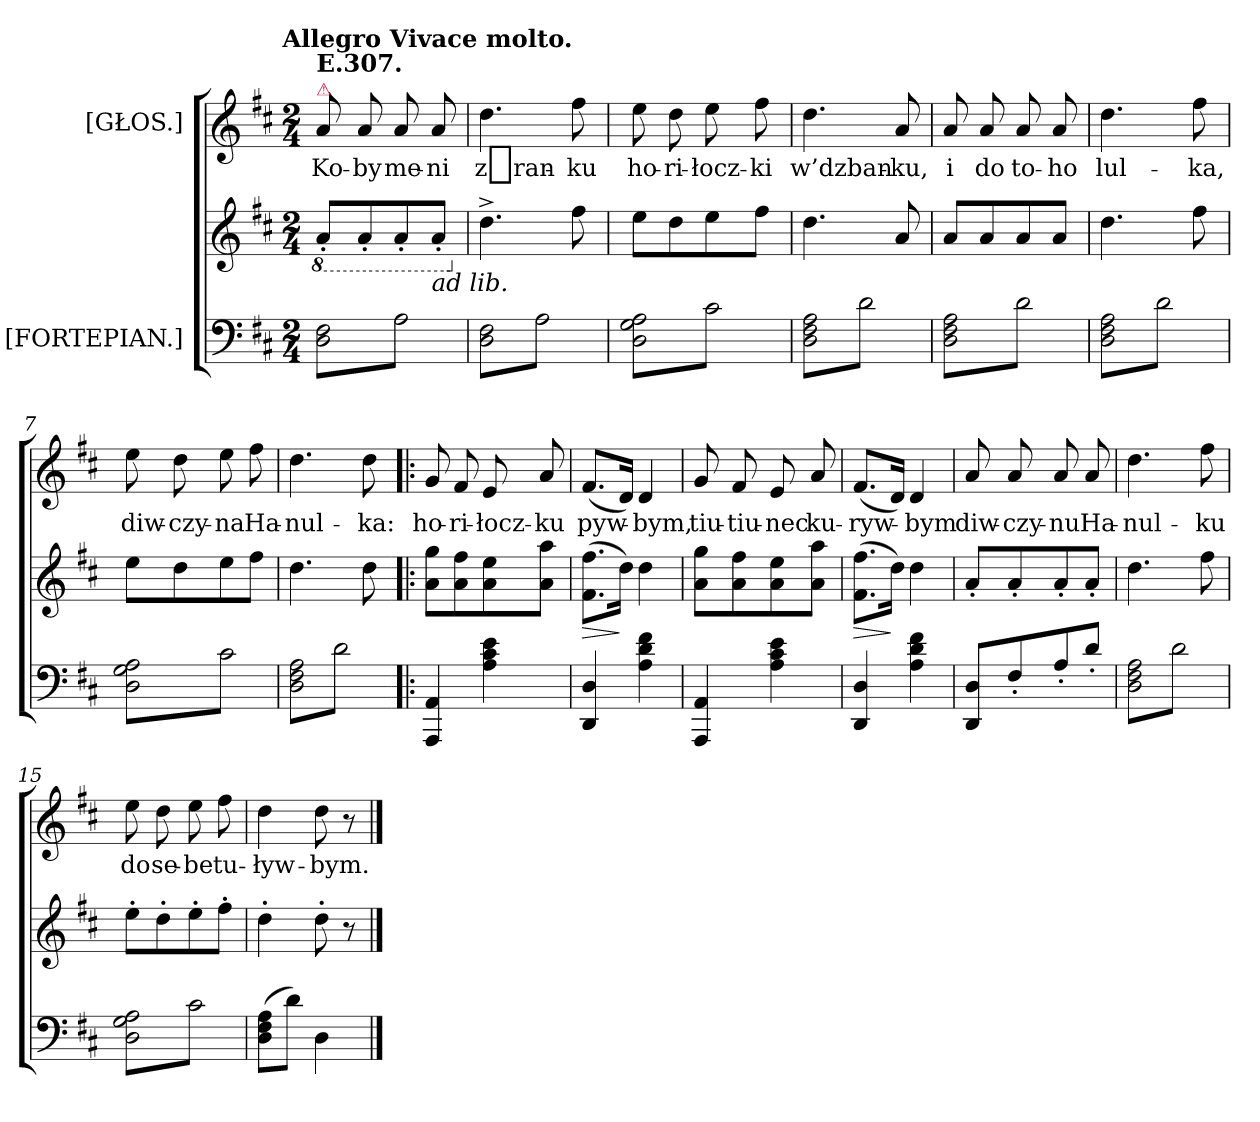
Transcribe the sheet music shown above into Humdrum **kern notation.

**kern	**kern	**dynam	**kern	**text
*part2	*part2	*part2	*part1	*part1
*staff3	*staff2	*staff2/3	*staff1	*staff1
*I"[FORTEPIAN.]	*	*	*I"[GŁOS.]	*
*clefF4	*clefG2	*	*clefG2	*
*k[f#c#]	*k[f#c#]	*	*k[f#c#]	*
*D:	*D:	*	*D:	*
!!LO:TX:omd:t=Allegro Vivace molto.
*M2/4	*M2/4	*	*M2/4	*
*MM160	*MM160	*	*MM160	*
*	*8ba	*	*	*
=1	=1	=1	=1	=1
!	!	!	!LO:TX:a:color=crimson:t=⚠	!
!	!	!	!LO:TX:a:B:t=E.307.	!
*tremolo	*	*	*	*
8D\ 8F#\L	8A'/L	.	8a/	Ko-
8A\	8A'/	.	8a/	-by
8D\ 8F#\	8A'/	.	8a/	me-
!	!LO:TX:b:i:t=ad lib.	!	!	!
8A\J	8A'/J	.	8a/	-ni
=2	=2	=2	=2	=2
*	*X8ba	*	*	*
8D\ 8F#\L	4.dd^<\	.	4.dd\	z_ran-
8A\	.	.	.	.
8D\ 8F#\	.	.	.	.
8A\J	8ff#\	.	8ff#\	-ku
=3	=3	=3	=3	=3
8D\ 8G\ 8A\L	8ee\L	.	8ee\	ho-
8c#\	8dd\	.	8dd\	-ri-
8D\ 8G\ 8A\	8ee\	.	8ee\	-łocz-
8c#\J	8ff#\J	.	8ff#\	-ki
=4	=4	=4	=4	=4
8D\ 8F#\ 8A\L	4.dd\	.	4.dd\	w’dzban-
8d\	.	.	.	.
8D\ 8F#\ 8A\	.	.	.	.
8d\J	8a/	.	8a/	-ku,
=5	=5	=5	=5	=5
8D\ 8F#\ 8A\L	8a/L	.	8a/	i
8d\	8a/	.	8a/	do
8D\ 8F#\ 8A\	8a/	.	8a/	to-
8d\J	8a/J	.	8a/	-ho
=6	=6	=6	=6	=6
8D\ 8F#\ 8A\L	4.dd\	.	4.dd\	lul-
8d\	.	.	.	.
8D\ 8F#\ 8A\	.	.	.	.
8d\J	8ff#\	.	8ff#\	-ka,
=7	=7	=7	=7	=7
8D\ 8G\ 8A\L	8ee\L	.	8ee\	diw-
8c#\	8dd\	.	8dd\	-czy-
8D\ 8G\ 8A\	8ee\	.	8ee\	-na
8c#\J	8ff#\J	.	8ff#\	Ha-
=8	=8	=8	=8	=8
8D\ 8F#\ 8A\L	4.dd\	.	4.dd\	-nul-
8d\	.	.	.	.
8D\ 8F#\ 8A\	.	.	.	.
8d\J	8dd\	.	8dd\	-ka:
*Xtremolo	*	*	*	*
=9!|:	=9!|:	=9!|:	=9!|:	=9!|:
4AAA/ 4AA/	8a\ 8gg\L	.	8g/	ho-
.	8a\ 8ff#\	.	8f#/	-ri-
4A\ 4c#\ 4e\	8a\ 8ee\	.	8e/	-łocz-
.	8a\ 8aa\J	.	8a/	-ku
=10	=10	=10	=10	=10
!	!	!LO:HP:b	!	!
4DD/ 4D/	(8.f#\ 8.ff#\L	>	(8.f#/L	pyw-
.	16dd\Jk)	]	16d/Jk)	.
4A\ 4d\ 4f#\	4dd\	.	4d/	-bym,
=11	=11	=11	=11	=11
4AAA/ 4AA/	8a\ 8gg\L	.	8g/	tiu-
.	8a\ 8ff#\	.	8f#/	-tiu-
4A\ 4c#\ 4e\	8a\ 8ee\	.	8e/	-nec
.	8a\ 8aa\J	.	8a/	ku-
=12	=12	=12	=12	=12
!	!	!LO:HP:b	!	!
4DD/ 4D/	(8.f#\ 8.ff#\L	>	(8.f#/L	-ryw-
.	16dd\Jk)	]	16d/Jk)	.
4A\ 4d\ 4f#\	4dd\	.	4d/	-bym
=13	=13	=13	=13	=13
8DD/ 8D/L	8a'/L	.	8a/	diw-
8F#'/	8a'/	.	8a/	-czy-
8A'/	8a'/	.	8a/	-nu
8d'/J	8a'/J	.	8a/	Ha-
=14	=14	=14	=14	=14
*tremolo	*	*	*	*
8D\ 8F#\ 8A\L	4.dd\	.	4.dd\	-nul-
8d\	.	.	.	.
8D\ 8F#\ 8A\	.	.	.	.
8d\J	8ff#\	.	8ff#\	-ku
=15	=15	=15	=15	=15
8D\ 8G\ 8A\L	8ee'\L	.	8ee\	do
8c#\	8dd'\	.	8dd\	se-
8D\ 8G\ 8A\	8ee'\	.	8ee\	-be
8c#\J	8ff#'\J	.	8ff#\	tu-
*Xtremolo	*	*	*	*
=16	=16	=16	=16	=16
(8D\ 8F#\ 8A\L	4dd'\	.	4dd\	-ływ-
8d\J)	.	.	.	.
4D\	8dd'\	.	8dd\	-bym.
.	8r	.	8r	.
==	==	==	==	==
*-	*-	*-	*-	*-
